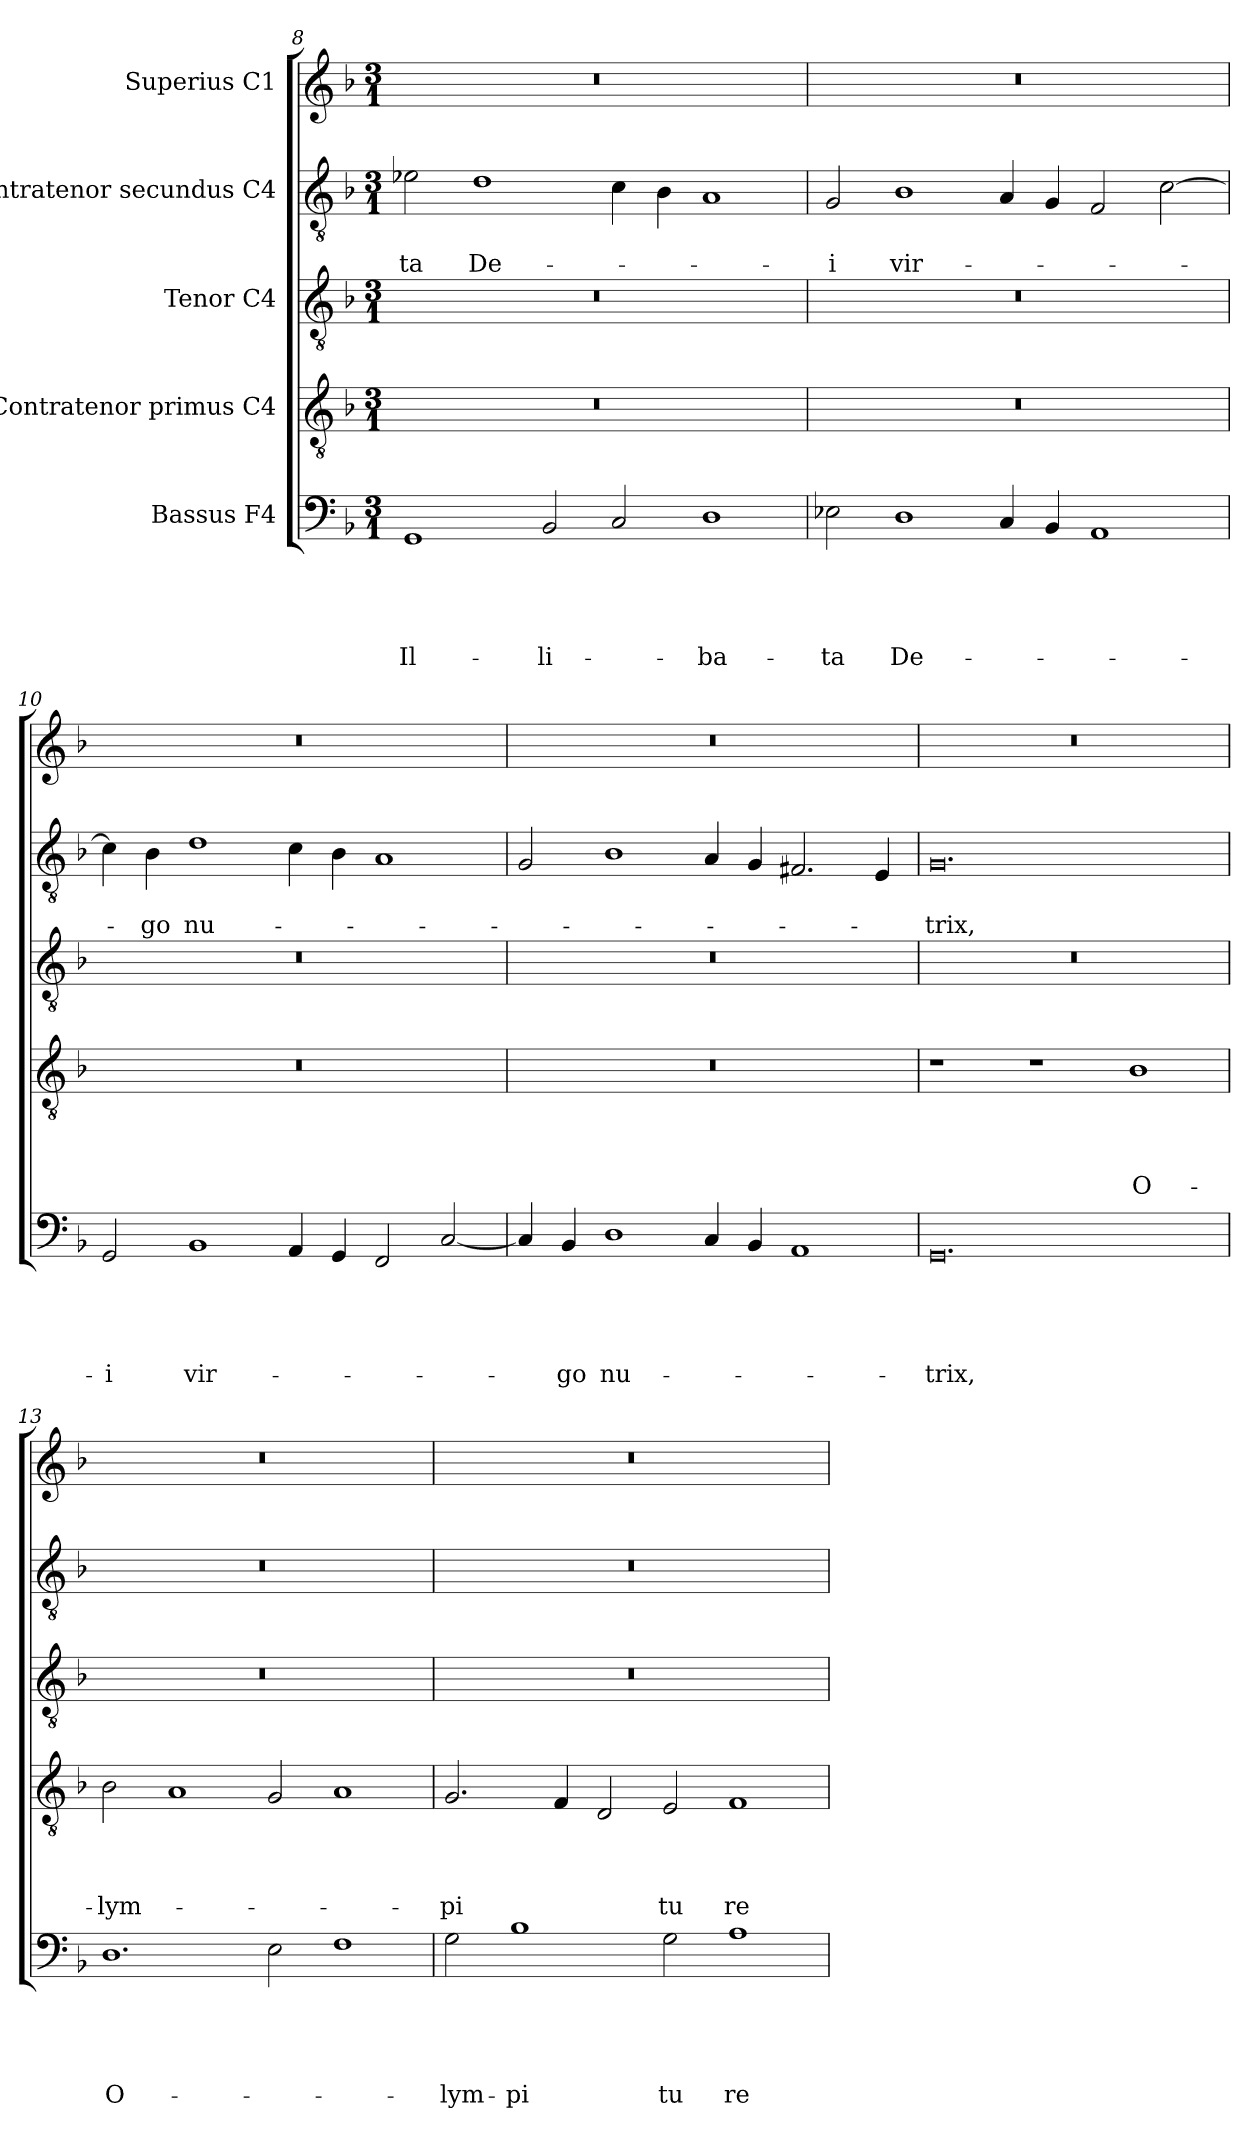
**kern	**text	**text	**text	**text	**text	**kern	**text	**text	**text	**text	**kern	**kern	**text	**text	**kern
*part5	*part5	*part5	*part5	*part5	*part5	*part4	*part4	*part4	*part4	*part4	*part3	*part2	*part2	*part2	*part1
*staff5	*staff5	*staff5	*staff5	*staff5	*staff5	*staff4	*staff4	*staff4	*staff4	*staff4	*staff3	*staff2	*staff2	*staff2	*staff1
*I"Bassus F4	*	*	*	*	*	*I"Contratenor primus C4	*	*	*	*	*I"Tenor C4	*I"Contratenor secundus C4	*	*	*I"Superius C1
*clefF4	*	*	*	*	*	*clefGv2	*	*	*	*	*clefGv2	*clefGv2	*	*	*clefG2
*k[b-]	*	*	*	*	*	*k[b-]	*	*	*	*	*k[b-]	*k[b-]	*	*	*k[b-]
*F:	*	*	*	*	*	*F:	*	*	*	*	*F:	*F:	*	*	*F:
*M3/1	*	*	*	*	*	*M3/1	*	*	*	*	*M3/1	*M3/1	*	*	*M3/1
=8	=8	=8	=8	=8	=8	=8	=8	=8	=8	=8	=8	=8	=8	=8	=8
1GG	.	.	.	.	Il-	0.r	.	.	.	.	0.r	2e-\	.	-ta	0.r
.	.	.	.	.	.	.	.	.	.	.	.	1d	.	De-	.
2BB-/	.	.	.	.	-li-	.	.	.	.	.	.	.	.	.	.
2C/	.	.	.	.	.	.	.	.	.	.	.	4c\	.	.	.
.	.	.	.	.	.	.	.	.	.	.	.	4B-\	.	.	.
1D	.	.	.	.	-ba-	.	.	.	.	.	.	1A	.	.	.
=9	=9	=9	=9	=9	=9	=9	=9	=9	=9	=9	=9	=9	=9	=9	=9
2E-\	.	.	.	.	-ta	0.r	.	.	.	.	0.r	2G/	.	-i	0.r
1D	.	.	.	.	De-	.	.	.	.	.	.	1B-	.	vir-	.
4C/	.	.	.	.	.	.	.	.	.	.	.	4A/	.	.	.
4BB-/	.	.	.	.	.	.	.	.	.	.	.	4G/	.	.	.
1AA	.	.	.	.	.	.	.	.	.	.	.	2F/	.	.	.
.	.	.	.	.	.	.	.	.	.	.	.	[2c\	.	.	.
=10	=10	=10	=10	=10	=10	=10	=10	=10	=10	=10	=10	=10	=10	=10	=10
2GG/	.	.	.	.	-i	0.r	.	.	.	.	0.r	4c\]	.	.	0.r
.	.	.	.	.	.	.	.	.	.	.	.	4B-\	.	-go	.
1BB-	.	.	.	.	vir-	.	.	.	.	.	.	1d	.	nu-	.
4AA/	.	.	.	.	.	.	.	.	.	.	.	4c\	.	.	.
4GG/	.	.	.	.	.	.	.	.	.	.	.	4B-\	.	.	.
2FF/	.	.	.	.	.	.	.	.	.	.	.	1A	.	.	.
[2C/	.	.	.	.	.	.	.	.	.	.	.	.	.	.	.
=11	=11	=11	=11	=11	=11	=11	=11	=11	=11	=11	=11	=11	=11	=11	=11
4C/]	.	.	.	.	.	0.r	.	.	.	.	0.r	2G/	.	.	0.r
4BB-/	.	.	.	.	-go	.	.	.	.	.	.	.	.	.	.
1D	.	.	.	.	nu-	.	.	.	.	.	.	1B-	.	.	.
4C/	.	.	.	.	.	.	.	.	.	.	.	4A/	.	.	.
4BB-/	.	.	.	.	.	.	.	.	.	.	.	4G/	.	.	.
1AA	.	.	.	.	.	.	.	.	.	.	.	2.F#X/	.	.	.
.	.	.	.	.	.	.	.	.	.	.	.	4E/	.	.	.
!!LO:LB:g=z
=12	=12	=12	=12	=12	=12	=12	=12	=12	=12	=12	=12	=12	=12	=12	=12
0.GG	.	.	.	.	-trix,	1r	.	.	.	.	0.r	0.G	.	-trix,	0.r
.	.	.	.	.	.	1r	.	.	.	.	.	.	.	.	.
.	.	.	.	.	.	1B-	.	.	.	O-	.	.	.	.	.
=13	=13	=13	=13	=13	=13	=13	=13	=13	=13	=13	=13	=13	=13	=13	=13
1.D	.	.	.	.	O-	2B-\	.	.	.	-lym-	0.r	0.r	.	.	0.r
.	.	.	.	.	.	1A	.	.	.	.	.	.	.	.	.
2E\	.	.	.	.	.	2G/	.	.	.	.	.	.	.	.	.
1F	.	.	.	.	.	1A	.	.	.	.	.	.	.	.	.
=14	=14	=14	=14	=14	=14	=14	=14	=14	=14	=14	=14	=14	=14	=14	=14
2G\	.	.	.	.	-lym-	2.G/	.	.	.	-pi	0.r	0.r	.	.	0.r
1B-	.	.	.	.	-pi	.	.	.	.	.	.	.	.	.	.
.	.	.	.	.	.	4F/	.	.	.	.	.	.	.	.	.
.	.	.	.	.	.	2D/	.	.	.	.	.	.	.	.	.
2G\	.	.	.	.	tu	2E/	.	.	.	tu	.	.	.	.	.
1A	.	.	.	.	re-	1F	.	.	.	re-	.	.	.	.	.
=	=	=	=	=	=	=	=	=	=	=	=	=	=	=	=
*-	*-	*-	*-	*-	*-	*-	*-	*-	*-	*-	*-	*-	*-	*-	*-
